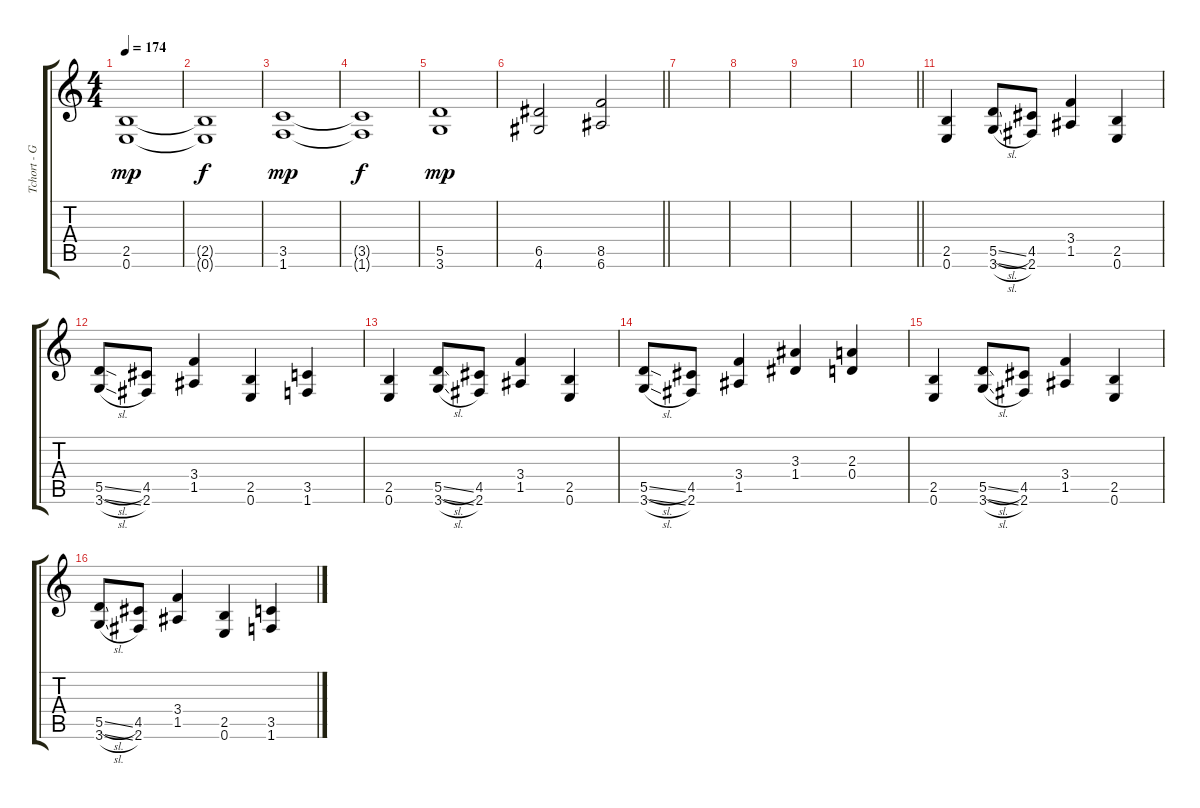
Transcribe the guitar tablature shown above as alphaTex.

\track ("Tchort - Guitar" "Tchort - G") {instrument distortionguitar}
\staff {score tabs}
\tuning (E4 B3 G3 D3 A2 E2) {hide}
\ts (4 4)
\tempo 174
\clef g2
\ks c
(2.5 0.6).1{dy mp} |
(2.5{t} 0.6{t}).1{dy f} |
(3.5 1.6).1{dy mp} |
(3.5{t} 1.6{t}).1{dy f} |
(5.5 3.6).1{dy mp} |
\barLineRight lightlight
(6.5 4.6).2 (8.5 6.6).2 |
|
|
|
\barLineRight lightlight
|
(2.5 0.6).4 (5.5{sl} 3.6{sl}).8 (4.5 2.6).8 (3.4 1.5).4 (2.5 0.6).4 |
(5.5{sl} 3.6{sl}).8 (4.5 2.6).8 (3.4 1.5).4 (2.5 0.6).4 (3.5 1.6).4 |
(2.5 0.6).4 (5.5{sl} 3.6{sl}).8 (4.5 2.6).8 (3.4 1.5).4 (2.5 0.6).4 |
(5.5{sl} 3.6{sl}).8 (4.5 2.6).8 (3.4 1.5).4 (3.3 1.4).4 (2.3 0.4).4 |
(2.5 0.6).4 (5.5{sl} 3.6{sl}).8 (4.5 2.6).8 (3.4 1.5).4 (2.5 0.6).4 |
(5.5{sl} 3.6{sl}).8 (4.5 2.6).8 (3.4 1.5).4 (2.5 0.6).4 (3.5 1.6).4
